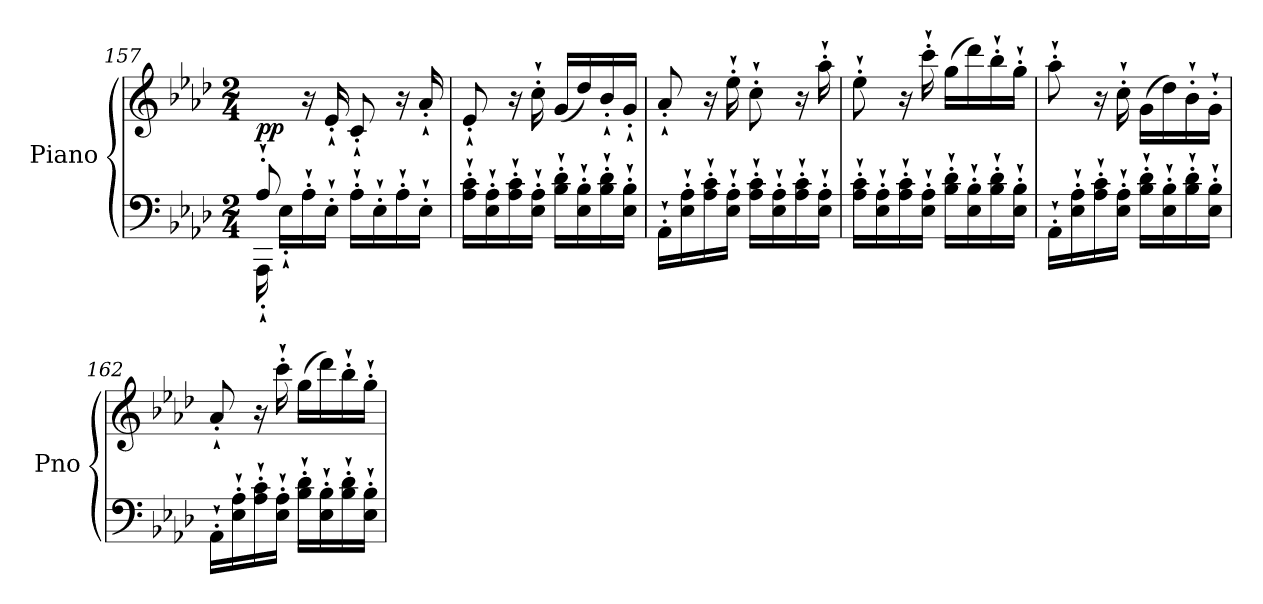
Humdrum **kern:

**kern	**kern	**dynam
*part1	*part1	*part1
*staff2	*staff1	*staff1/2
*I"Piano	*	*
*I'Pno	*	*
!!LO:PB:g=z
*clefF4	*clefG2	*
*k[b-e-a-d-]	*k[b-e-a-d-]	*
*M2/4	*M2/4	*
=157	=157	=157
*^	*	*
!	!	!	!LO:DY:b
8A-`'/	16AAA-`'\	8ryy	pp
.	16E-`'\LL	.	.
4.ryy	16A-`'\	16r	.
.	16E-`'\JJ	16e-`'/	.
.	16A-`'\LL	8c`'/	.
.	16E-`'\	.	.
.	16A-`'\	16r	.
.	16E-`'\JJ	16a-`'/	.
*v	*v	*	*
=158	=158	=158
16A-\`' 16c\`'LL	8e-`'/	.
16E-\`' 16A-\`'	.	.
16A-\`' 16c\`'	16r	.
16E-\`' 16A-\`'JJ	16cc`'\	.
16B-\`' 16d-\`'LL	(16g/LL	.
16E-\`' 16B-\`'	16dd-/)	.
16B-\`' 16d-\`'	16b-`'/	.
16E-\`' 16B-\`'JJ	16g`'/JJ	.
=159	=159	=159
!	!	!LO:DY:b
16AA-`'\LL	8a-`'/	other-dynamics
16E-\`' 16A-\`'	.	.
16A-\`' 16c\`'	16r	.
16E-\`' 16A-\`'JJ	16ee-`'\	.
16A-\`' 16c\`'LL	8cc`'\	.
16E-\`' 16A-\`'	.	.
16A-\`' 16c\`'	16r	.
16E-\`' 16A-\`'JJ	16aa-`'\	.
=160	=160	=160
16A-\`' 16c\`'LL	8ee-`'\	.
16E-\`' 16A-\`'	.	.
16A-\`' 16c\`'	16r	.
16E-\`' 16A-\`'JJ	16ccc`'\	.
16B-\`' 16d-\`'LL	(16gg\LL	.
16E-\`' 16B-\`'	16ddd-\)	.
16B-\`' 16d-\`'	16bb-`'\	.
16E-\`' 16B-\`'JJ	16gg`'\JJ	.
=161	=161	=161
16AA-`'\LL	8aa-`'\	.
16E-\`' 16A-\`'	.	.
16A-\`' 16c\`'	16r	.
16E-\`' 16A-\`'JJ	16cc`'\	.
16B-\`' 16d-\`'LL	(16g\LL	.
16E-\`' 16B-\`'	16dd-\)	.
16B-\`' 16d-\`'	16b-`'\	.
16E-\`' 16B-\`'JJ	16g`'\JJ	.
!!LO:LB:g=z
=162	=162	=162
16AA-`'\LL	8a-`'/	.
16E-\`' 16A-\`'	.	.
16A-\`' 16c\`'	16r	.
16E-\`' 16A-\`'JJ	16ccc`'\	.
16B-\`' 16d-\`'LL	(16gg\LL	.
16E-\`' 16B-\`'	16ddd-\)	.
16B-\`' 16d-\`'	16bb-`'\	.
16E-\`' 16B-\`'JJ	16gg`'\JJ	.
=	=	=
*-	*-	*-
